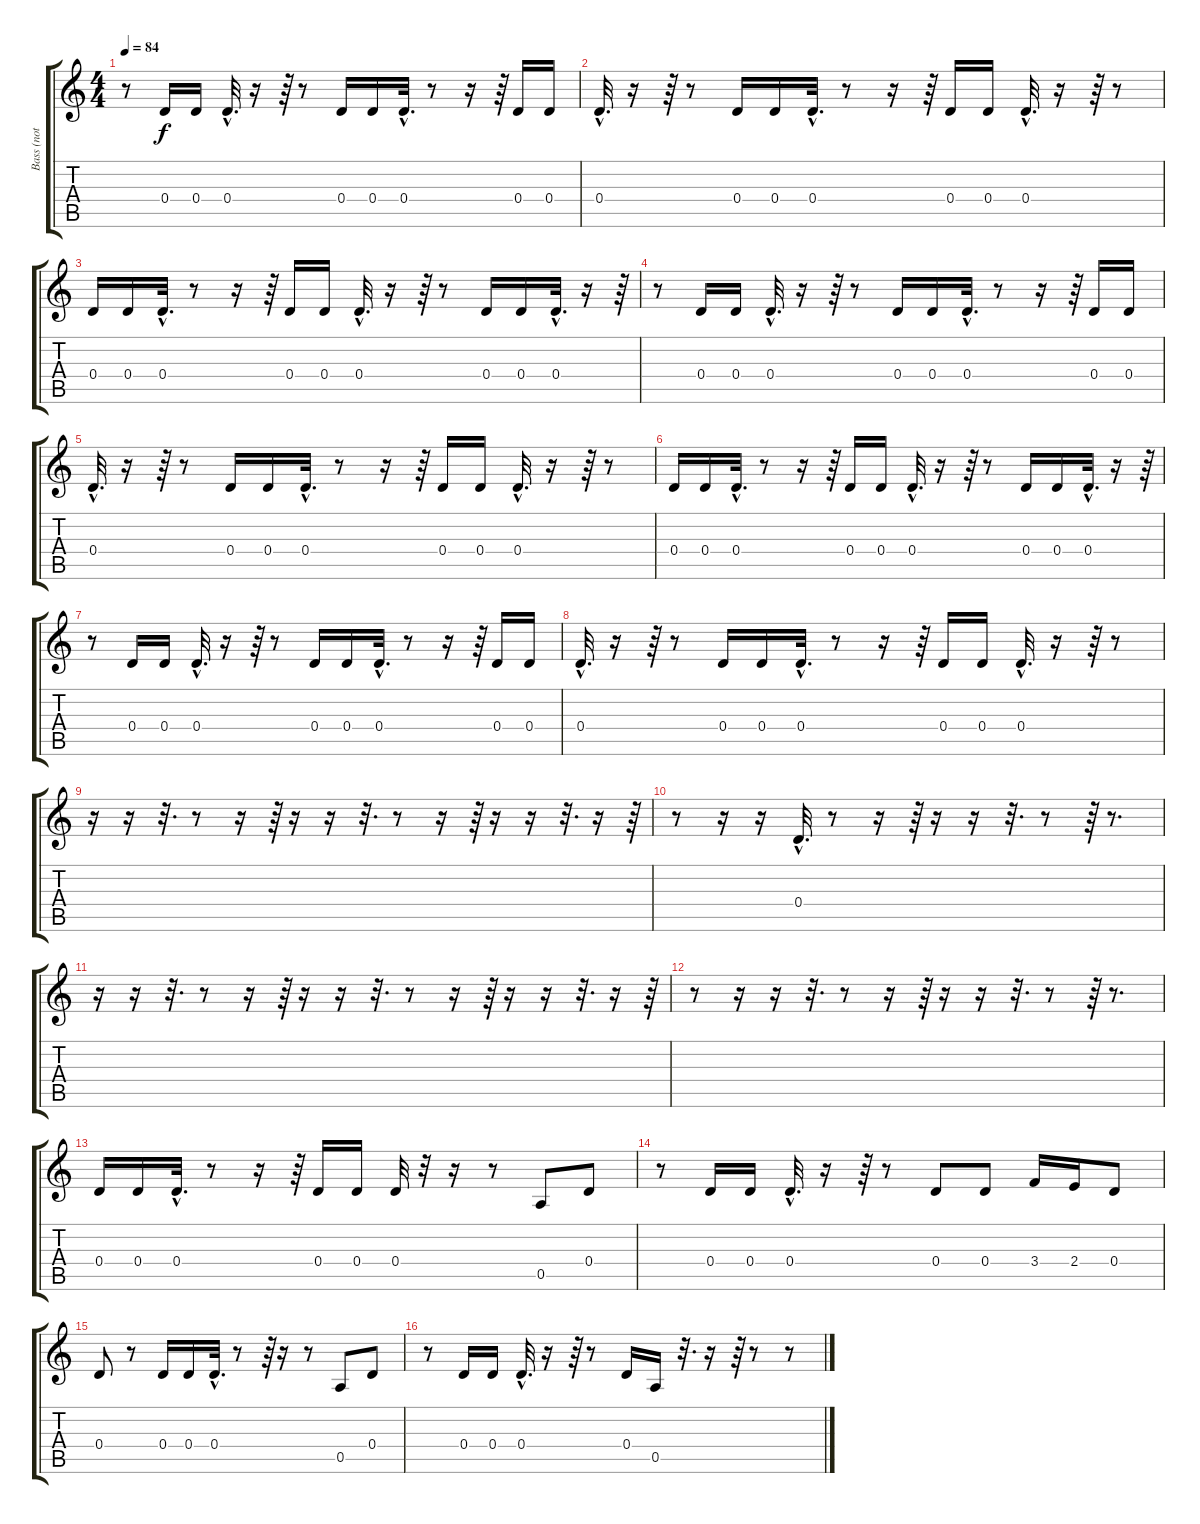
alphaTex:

\track ("Bass (not corrected)" "Bass (not ") {instrument electricbassfinger}
\staff {score tabs}
\tuning (E4 B3 G3 D3 A2 E2) {hide}
\ts (4 4)
\tempo 84
\clef g2
\ks c
r.8{dy f} 0.4.16 0.4.16 0.4{hac}.32{d} r.16 r.64 r.8 0.4.16 0.4.16 0.4{hac}.32{d} r.8 r.16 r.64 0.4.16 0.4.16 |
0.4{hac}.32{d} r.16 r.64 r.8 0.4.16 0.4.16 0.4{hac}.32{d} r.8 r.16 r.64 0.4.16 0.4.16 0.4{hac}.32{d} r.16 r.64 r.8 |
0.4.16 0.4.16 0.4{hac}.32{d} r.8 r.16 r.64 0.4.16 0.4.16 0.4{hac}.32{d} r.16 r.64 r.8 0.4.16 0.4.16 0.4{hac}.32{d} r.16 r.64 |
r.8 0.4.16 0.4.16 0.4{hac}.32{d} r.16 r.64 r.8 0.4.16 0.4.16 0.4{hac}.32{d} r.8 r.16 r.64 0.4.16 0.4.16 |
0.4{hac}.32{d} r.16 r.64 r.8 0.4.16 0.4.16 0.4{hac}.32{d} r.8 r.16 r.64 0.4.16 0.4.16 0.4{hac}.32{d} r.16 r.64 r.8 |
0.4.16 0.4.16 0.4{hac}.32{d} r.8 r.16 r.64 0.4.16 0.4.16 0.4{hac}.32{d} r.16 r.64 r.8 0.4.16 0.4.16 0.4{hac}.32{d} r.16 r.64 |
r.8 0.4.16 0.4.16 0.4{hac}.32{d} r.16 r.64 r.8 0.4.16 0.4.16 0.4{hac}.32{d} r.8 r.16 r.64 0.4.16 0.4.16 |
0.4{hac}.32{d} r.16 r.64 r.8 0.4.16 0.4.16 0.4{hac}.32{d} r.8 r.16 r.64 0.4.16 0.4.16 0.4{hac}.32{d} r.16 r.64 r.8 |
r.16 r.16 r.32{d} r.8 r.16 r.64 r.16 r.16 r.32{d} r.8 r.16 r.64 r.16 r.16 r.32{d} r.16 r.64 |
r.8 r.16 r.16 0.4{hac}.32{d} r.8 r.16 r.64 r.16 r.16 r.32{d} r.8 r.64 r.8{d} |
r.16 r.16 r.32{d} r.8 r.16 r.64 r.16 r.16 r.32{d} r.8 r.16 r.64 r.16 r.16 r.32{d} r.16 r.64 |
r.8 r.16 r.16 r.32{d} r.8 r.16 r.64 r.16 r.16 r.32{d} r.8 r.64 r.8{d} |
0.4.16 0.4.16 0.4{hac}.32{d} r.8 r.16 r.64 0.4.16 0.4.16 0.4.32 r.32 r.16 r.8 0.5.8 0.4.8 |
r.8 0.4.16 0.4.16 0.4{hac}.32{d} r.16 r.64 r.8 0.4.8 0.4.8 3.4.16 2.4.16 0.4.8 |
0.4.8 r.8 0.4.16 0.4.16 0.4{hac}.32{d} r.8 r.64 r.16 r.8 0.5.8 0.4.8 |
r.8 0.4.16 0.4.16 0.4{hac}.32{d} r.16 r.64 r.8 0.4.16 0.5.16 r.32{d} r.16 r.64 r.8 r.8
